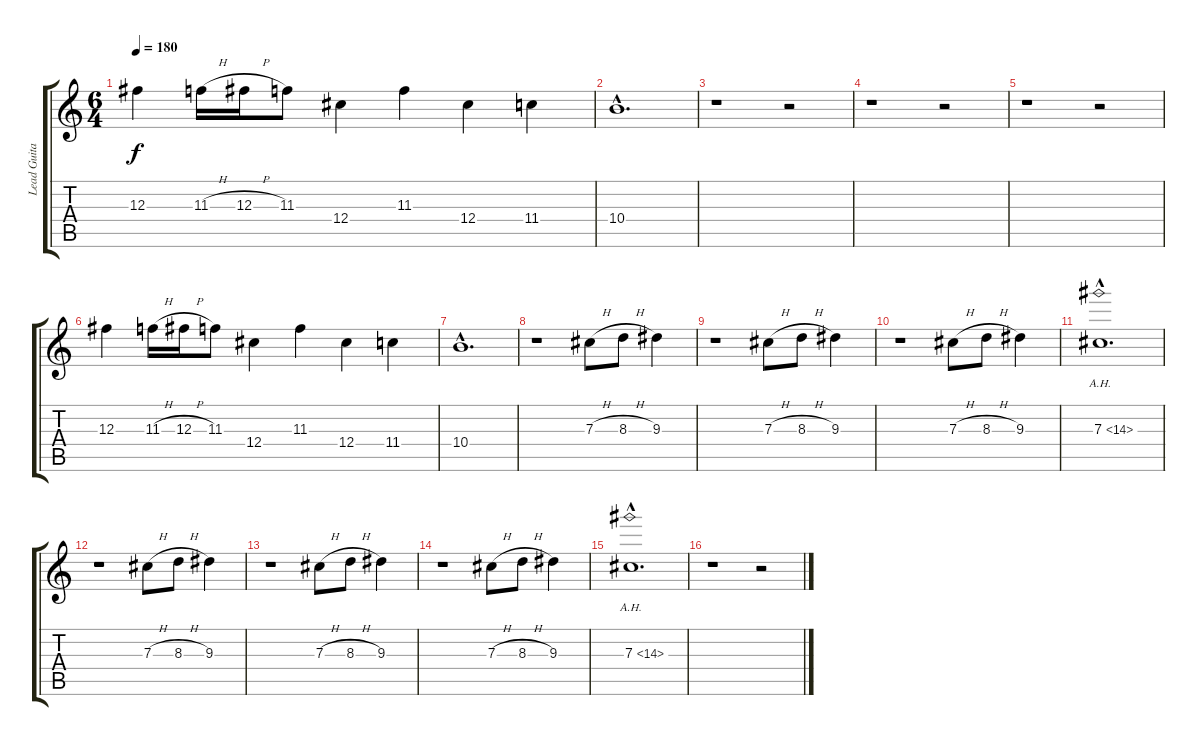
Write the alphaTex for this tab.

\track ("Lead Guitar" "Lead Guita") {instrument distortionguitar}
\staff {score tabs}
\tuning (Eb4 Bb3 Gb3 Db3 Ab2 Eb2) {hide}
\ts (6 4)
\tempo 180
\clef g2
\ks c
12.3.4{dy f} 11.3{h}.16 12.3{h}.16 11.3.8 12.4.4 11.3.4 12.4.4 11.4.4 |
10.4{hac}.1{d} |
r.1 r.2 |
r.1 r.2 |
r.1 r.2 |
12.3.4 11.3{h}.16 12.3{h}.16 11.3.8 12.4.4 11.3.4 12.4.4 11.4.4 |
10.4{hac}.1{d} |
r.1 7.3{h}.8 8.3{h}.8 9.3.4 |
r.1 7.3{h}.8 8.3{h}.8 9.3.4 |
r.1 7.3{h}.8 8.3{h}.8 9.3.4 |
7.3{ah 7 hac}.1{d} |
r.1 7.3{h}.8 8.3{h}.8 9.3.4 |
r.1 7.3{h}.8 8.3{h}.8 9.3.4 |
r.1 7.3{h}.8 8.3{h}.8 9.3.4 |
7.3{ah 7 hac}.1{d} |
r.1 r.2
